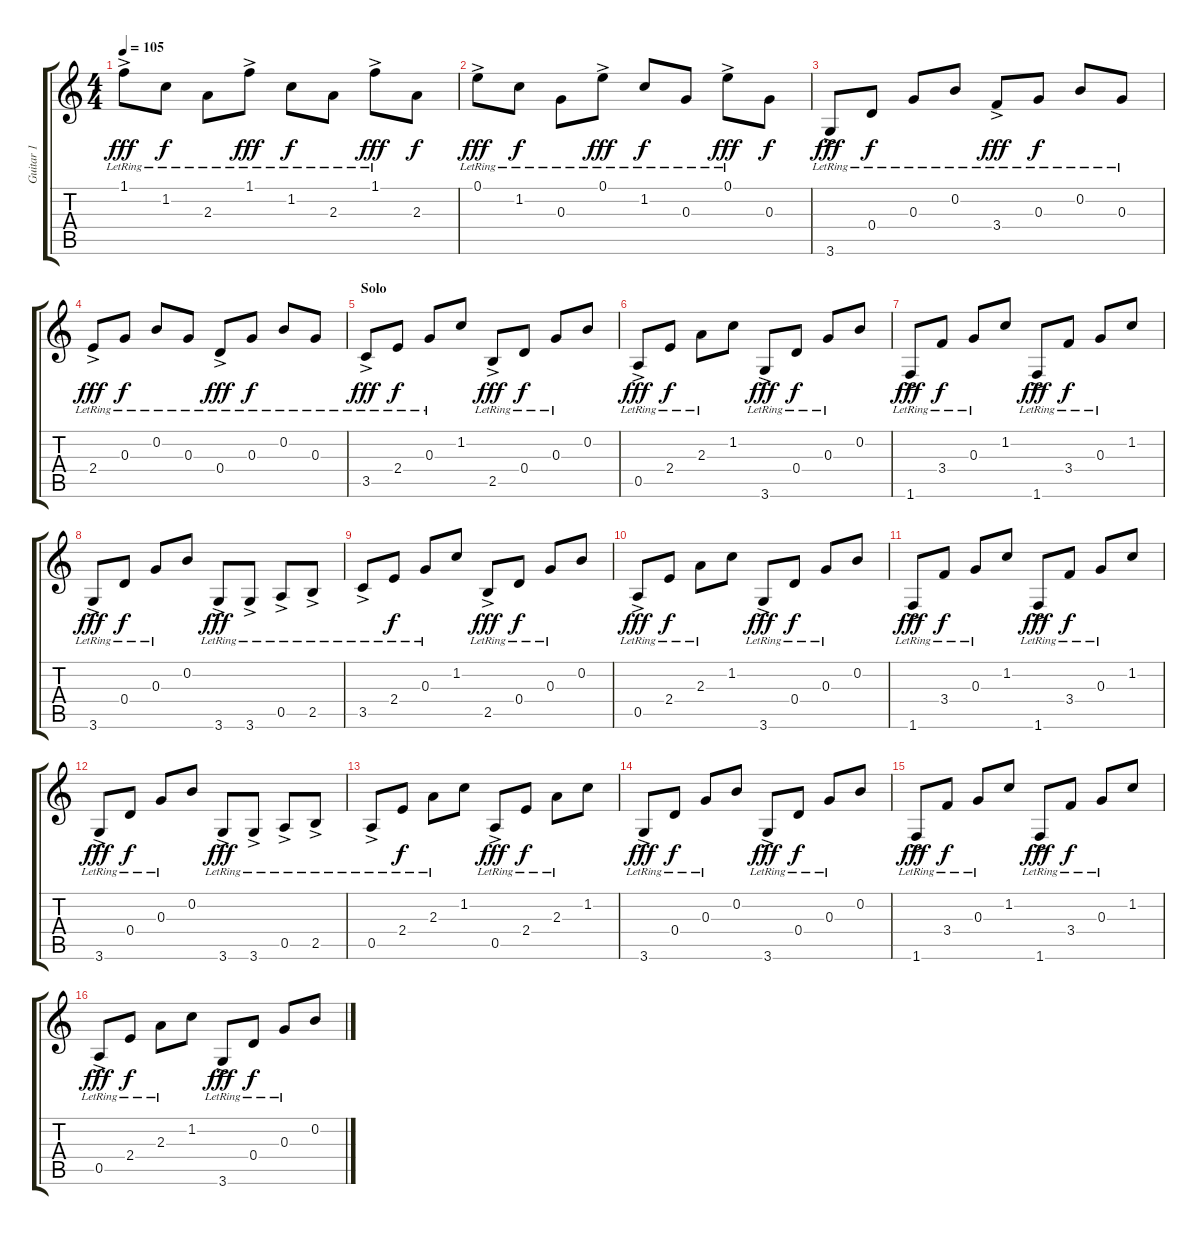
\track ("Guitar 1" "Guitar 1") {instrument acousticguitarsteel}
\staff {score tabs}
\tuning (E4 B3 G3 D3 A2 E2) {hide}
\ts (4 4)
\tempo 105
\clef g2
\ks c
1.1{ac lr}.8{dy fff} 1.2{lr}.8{dy f} 2.3{lr}.8 1.1{ac lr}.8{dy fff} 1.2{lr}.8{dy f} 2.3{lr}.8 1.1{ac lr}.8{dy fff} 2.3.8{dy f} |
0.1{ac lr}.8{dy fff} 1.2{lr}.8{dy f} 0.3{lr}.8 0.1{ac lr}.8{dy fff} 1.2{lr}.8{dy f} 0.3{lr}.8 0.1{ac lr}.8{dy fff} 0.3.8{dy f} |
3.6{ac lr}.8{dy fff} 0.4{lr}.8{dy f} 0.3{lr}.8 0.2{lr}.8 3.4{ac lr}.8{dy fff} 0.3{lr}.8{dy f} 0.2{lr}.8 0.3{lr}.8 |
2.4{ac lr}.8{dy fff} 0.3{lr}.8{dy f} 0.2{lr}.8 0.3{lr}.8 0.4{ac lr}.8{dy fff} 0.3{lr}.8{dy f} 0.2{lr}.8 0.3{lr}.8 |
\section ("" "Solo")
3.5{ac lr}.8{dy fff} 2.4{lr}.8{dy f} 0.3{lr}.8 1.2.8 2.5{ac lr}.8{dy fff} 0.4{lr}.8{dy f} 0.3{lr}.8 0.2.8 |
0.5{ac lr}.8{dy fff} 2.4{lr}.8{dy f} 2.3{lr}.8 1.2.8 3.6{ac lr}.8{dy fff} 0.4{lr}.8{dy f} 0.3{lr}.8 0.2.8 |
1.6{ac lr}.8{dy fff} 3.4{lr}.8{dy f} 0.3{lr}.8 1.2.8 1.6{ac lr}.8{dy fff} 3.4{lr}.8{dy f} 0.3{lr}.8 1.2.8 |
3.6{ac lr}.8{dy fff} 0.4{lr}.8{dy f} 0.3{lr}.8 0.2.8 3.6{ac lr}.8{dy fff} 3.6{ac lr}.8 0.5{ac lr}.8 2.5{ac lr}.8 |
3.5{ac lr}.8 2.4{lr}.8{dy f} 0.3{lr}.8 1.2.8 2.5{ac lr}.8{dy fff} 0.4{lr}.8{dy f} 0.3{lr}.8 0.2.8 |
0.5{ac lr}.8{dy fff} 2.4{lr}.8{dy f} 2.3{lr}.8 1.2.8 3.6{ac lr}.8{dy fff} 0.4{lr}.8{dy f} 0.3{lr}.8 0.2.8 |
1.6{ac lr}.8{dy fff} 3.4{lr}.8{dy f} 0.3{lr}.8 1.2.8 1.6{ac lr}.8{dy fff} 3.4{lr}.8{dy f} 0.3{lr}.8 1.2.8 |
3.6{ac lr}.8{dy fff} 0.4{lr}.8{dy f} 0.3{lr}.8 0.2.8 3.6{ac lr}.8{dy fff} 3.6{ac lr}.8 0.5{ac lr}.8 2.5{ac lr}.8 |
0.5{ac lr}.8 2.4{lr}.8{dy f} 2.3{lr}.8 1.2.8 0.5{ac lr}.8{dy fff} 2.4{lr}.8{dy f} 2.3{lr}.8 1.2.8 |
3.6{ac lr}.8{dy fff} 0.4{lr}.8{dy f} 0.3{lr}.8 0.2.8 3.6{ac lr}.8{dy fff} 0.4{lr}.8{dy f} 0.3{lr}.8 0.2.8 |
1.6{ac lr}.8{dy fff} 3.4{lr}.8{dy f} 0.3{lr}.8 1.2.8 1.6{ac lr}.8{dy fff} 3.4{lr}.8{dy f} 0.3{lr}.8 1.2.8 |
0.5{ac lr}.8{dy fff} 2.4{lr}.8{dy f} 2.3{lr}.8 1.2.8 3.6{ac lr}.8{dy fff} 0.4{lr}.8{dy f} 0.3{lr}.8 0.2.8
